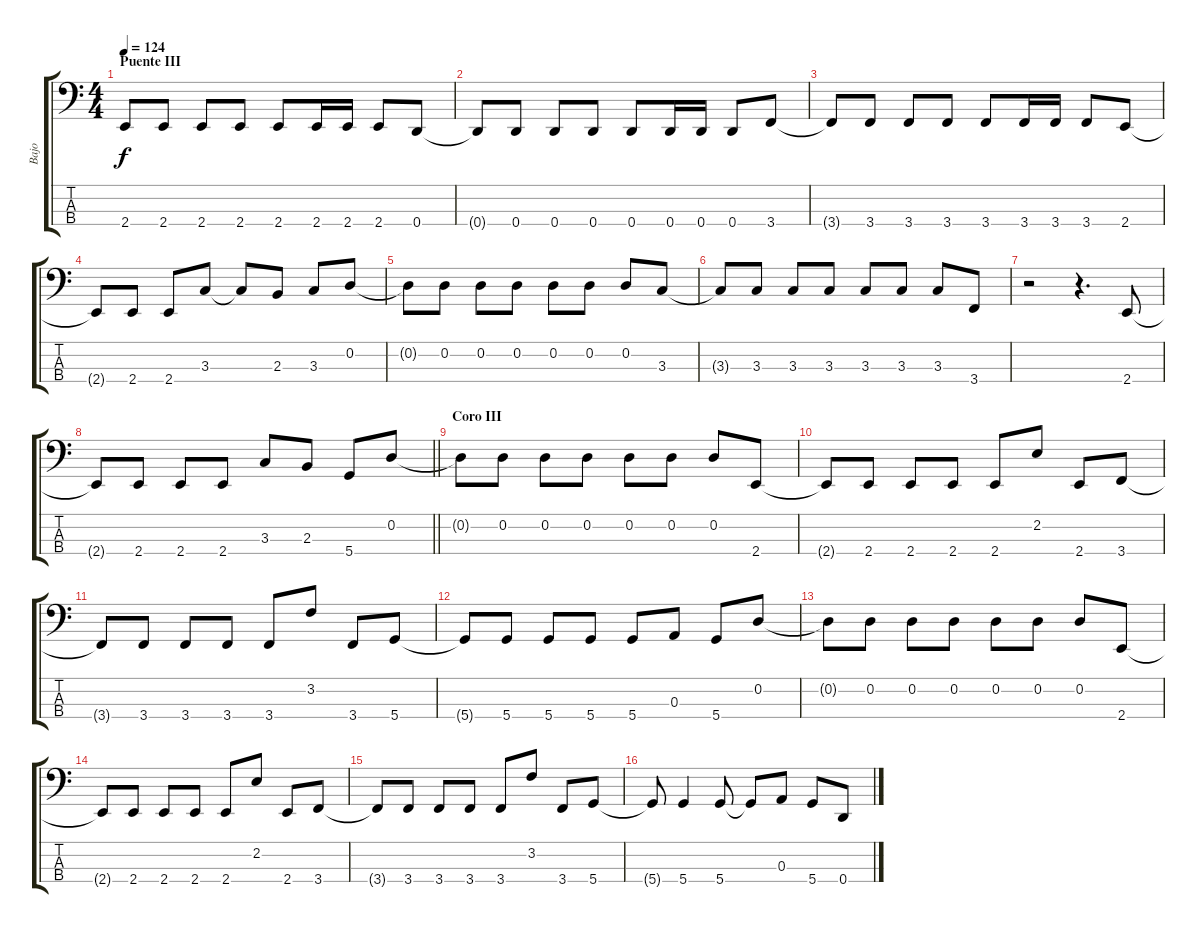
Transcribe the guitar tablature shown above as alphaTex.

\track ("Bajo" "Bajo") {instrument electricbasspick}
\staff {score tabs}
\tuning (G2 D2 A1 D1) {hide}
\ts (4 4)
\section ("" "Puente III")
\tempo 124
\clef f4
\ks c
2.4{t}.8{dy f} 2.4.8 2.4.8 2.4.8 2.4.8 2.4.16 2.4.16 2.4.8 0.4.8 |
0.4{t}.8 0.4.8 0.4.8 0.4.8 0.4.8 0.4.16 0.4.16 0.4.8 3.4.8 |
3.4{t}.8 3.4.8 3.4.8 3.4.8 3.4.8 3.4.16 3.4.16 3.4.8 2.4.8 |
2.4{t}.8 2.4.8 2.4.8 3.3.8 3.3{t}.8 2.3.8 3.3.8 0.2.8 |
0.2{t}.8 0.2.8 0.2.8 0.2.8 0.2.8 0.2.8 0.2.8 3.3.8 |
3.3{t}.8 3.3.8 3.3.8 3.3.8 3.3.8 3.3.8 3.3.8 3.4.8 |
r.2 r.4{d} 2.4.8 |
\barLineRight lightlight
2.4{t}.8 2.4.8 2.4.8 2.4.8 3.3.8 2.3.8 5.4.8 0.2.8 |
\section ("" "Coro III")
0.2{t}.8 0.2.8 0.2.8 0.2.8 0.2.8 0.2.8 0.2.8 2.4.8 |
2.4{t}.8 2.4.8 2.4.8 2.4.8 2.4.8 2.2.8 2.4.8 3.4.8 |
3.4{t}.8 3.4.8 3.4.8 3.4.8 3.4.8 3.2.8 3.4.8 5.4.8 |
5.4{t}.8 5.4.8 5.4.8 5.4.8 5.4.8 0.3.8 5.4.8 0.2.8 |
0.2{t}.8 0.2.8 0.2.8 0.2.8 0.2.8 0.2.8 0.2.8 2.4.8 |
2.4{t}.8 2.4.8 2.4.8 2.4.8 2.4.8 2.2.8 2.4.8 3.4.8 |
3.4{t}.8 3.4.8 3.4.8 3.4.8 3.4.8 3.2.8 3.4.8 5.4.8 |
5.4{t}.8 5.4.4 5.4.8 5.4{t}.8 0.3.8 5.4.8 0.4.8
